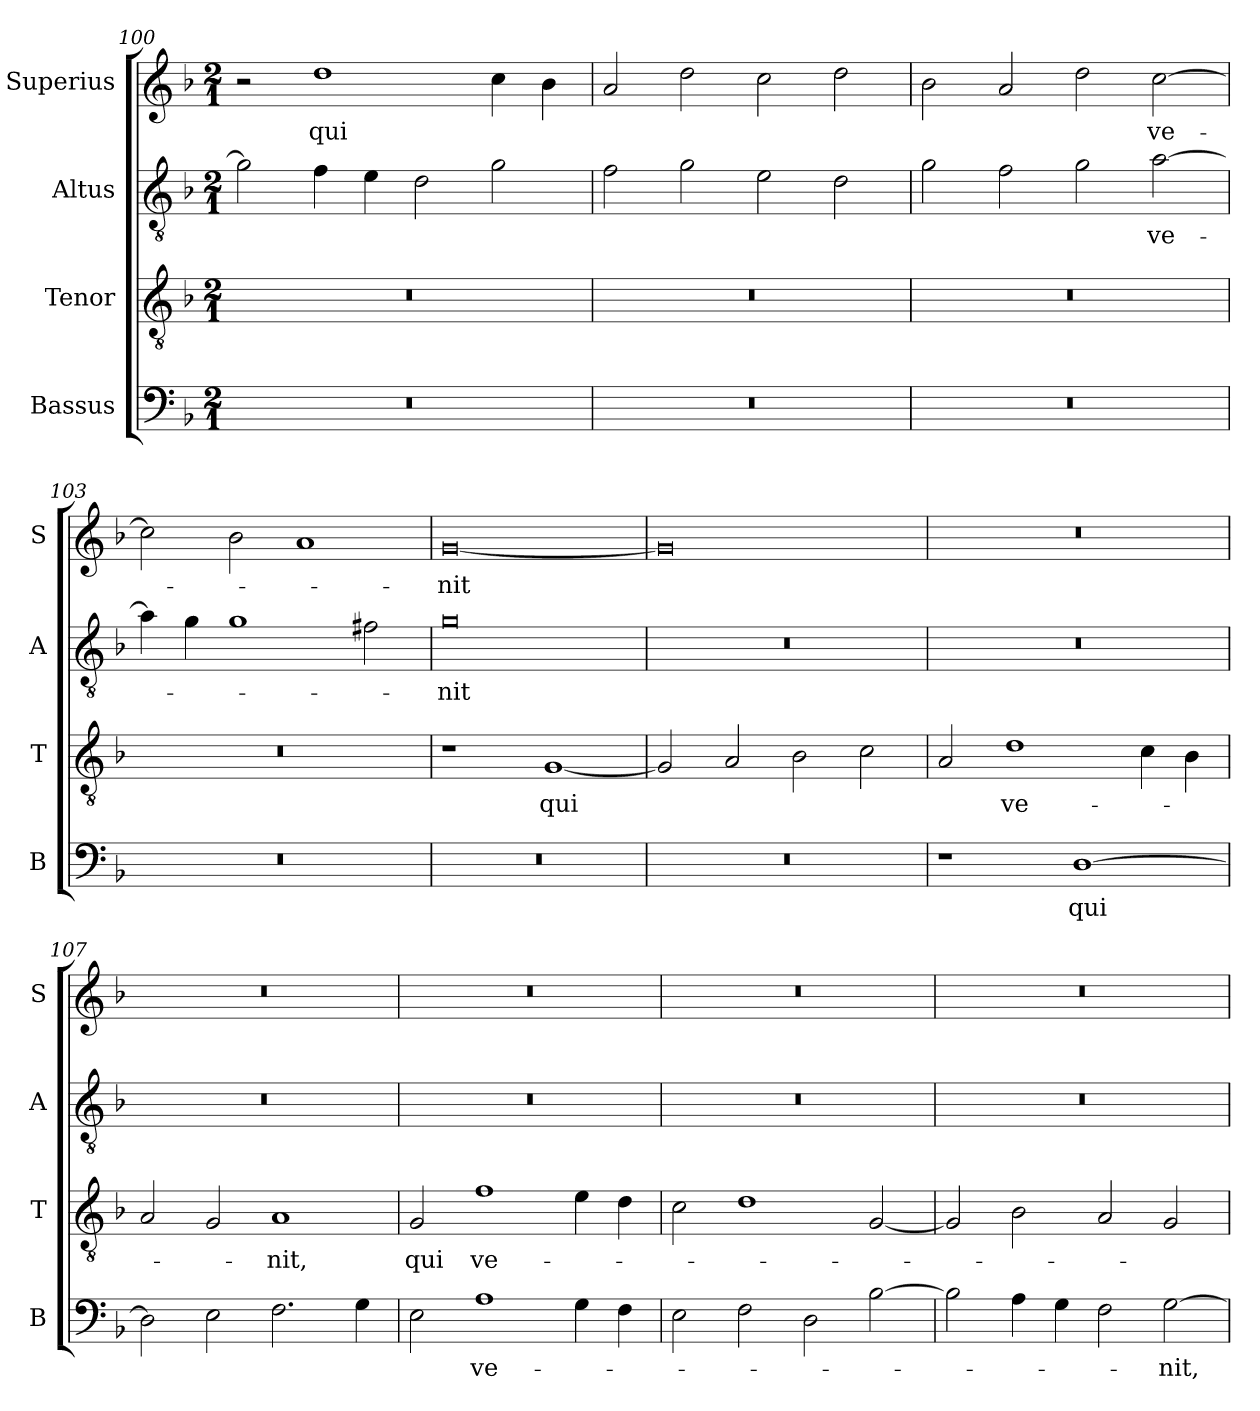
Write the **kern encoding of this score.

**kern	**text	**kern	**text	**kern	**text	**kern	**text
*part4	*part4	*part3	*part3	*part2	*part2	*part1	*part1
*staff4	*staff4	*staff3	*staff3	*staff2	*staff2	*staff1	*staff1
*I"Bassus	*	*I"Tenor	*	*I"Altus	*	*I"Superius	*
*I'B	*	*I'T	*	*I'A	*	*I'S	*
*clefF4	*	*clefGv2	*	*clefGv2	*	*clefG2	*
*k[b-]	*	*k[b-]	*	*k[b-]	*	*k[b-]	*
*M2/1	*	*M2/1	*	*M2/1	*	*M2/1	*
=100	=100	=100	=100	=100	=100	=100	=100
0r	.	0r	.	2g]	.	2r	.
.	.	.	.	4f	.	1dd	qui
.	.	.	.	4e	.	.	.
.	.	.	.	2d	.	.	.
.	.	.	.	2g	.	4cc	.
.	.	.	.	.	.	4b-	.
=101	=101	=101	=101	=101	=101	=101	=101
0r	.	0r	.	2f	.	2a	.
.	.	.	.	2g	.	2dd	.
.	.	.	.	2e	.	2cc	.
.	.	.	.	2d	.	2dd	.
=102	=102	=102	=102	=102	=102	=102	=102
0r	.	0r	.	2g	.	2b-	.
.	.	.	.	2f	.	2a	.
.	.	.	.	2g	.	2dd	.
.	.	.	.	[2a	ve-	[2cc	ve-
=103	=103	=103	=103	=103	=103	=103	=103
0r	.	0r	.	4a]	.	2cc]	.
.	.	.	.	4g	.	.	.
.	.	.	.	1g	.	2b-	.
.	.	.	.	.	.	1a	.
.	.	.	.	2f#X	.	.	.
=104	=104	=104	=104	=104	=104	=104	=104
0r	.	1r	.	0g	-nit	[0g	-nit
.	.	[1G	qui	.	.	.	.
=105	=105	=105	=105	=105	=105	=105	=105
0r	.	2G]	.	0r	.	0g]	.
.	.	2A	.	.	.	.	.
.	.	2B-	.	.	.	.	.
.	.	2c	.	.	.	.	.
=106	=106	=106	=106	=106	=106	=106	=106
1r	.	2A	.	0r	.	0r	.
.	.	1d	ve-	.	.	.	.
[1D	qui	.	.	.	.	.	.
.	.	4c	.	.	.	.	.
.	.	4B-	.	.	.	.	.
=107	=107	=107	=107	=107	=107	=107	=107
2D]	.	2A	.	0r	.	0r	.
2E	.	2G	.	.	.	.	.
2.F	.	1A	-nit,	.	.	.	.
4G	.	.	.	.	.	.	.
=108	=108	=108	=108	=108	=108	=108	=108
!	!	!	!LO:LY:i	!	!	!	!
2E	.	2G	qui	0r	.	0r	.
!	!	!	!LO:LY:i	!	!	!	!
1A	ve-	1f	ve-	.	.	.	.
4G	.	4e	.	.	.	.	.
4F	.	4d	.	.	.	.	.
=109	=109	=109	=109	=109	=109	=109	=109
2E	.	2c	.	0r	.	0r	.
2F	.	1d	.	.	.	.	.
2D	.	.	.	.	.	.	.
[2B-	.	[2G	.	.	.	.	.
=110	=110	=110	=110	=110	=110	=110	=110
2B-]	.	2G]	.	0r	.	0r	.
4A	.	2B-	.	.	.	.	.
4G	.	.	.	.	.	.	.
2F	.	2A	.	.	.	.	.
!	!LO:LY:i	!	!	!	!	!	!
[2G	-nit,	2G	.	.	.	.	.
=	=	=	=	=	=	=	=
*-	*-	*-	*-	*-	*-	*-	*-
